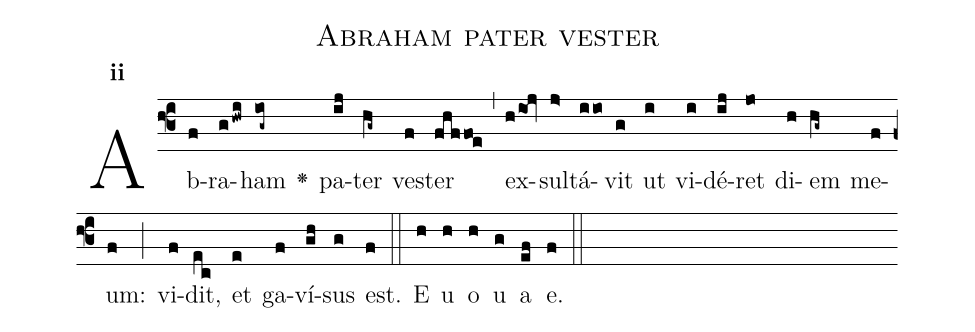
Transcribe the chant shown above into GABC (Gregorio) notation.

name:Abraham pater vester;
office-part:Antiphona;
mode:2;
%%
initial-style: 1;
name: Abraham pater vester
book: Antiphonae & Responsoria/Tomus II, p. 99;
occasion: Hebdomada V Quadragesimae Feria V;
office-part: Laudes Ant E;
user-notes: ;
commentary: ;
annotation: 2d;
centering-scheme: english;
fontsize: 12;
font: OFLSortsMillGoudy;
height: 11;
width: 4.5;
%%
(f3)Ab(f)ra(ghwi)ham(iog~) <v>\greheightstar</v>() pa(ij)ter(hg~) ve(f)ster(fhffoe) (,) ex(hioj)sul(j>)tá(iio)vit(g) ut(i) vi(i)dé(ij)ret(jo) di(h)em(hg~) me(f)um:(f) (;) vi(f)dit,(ec) et(e) ga(f)ví(gh)sus(g) est.(f) (::)
E(h) u(h) o(h) u(g) a(ef) e.(f) (::)
